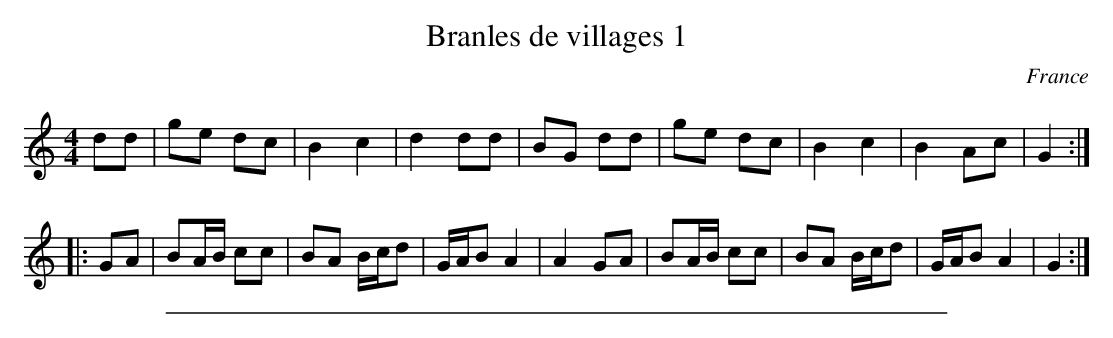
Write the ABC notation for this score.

X:1
T: Branles de villages 1
O:France
M:4/4
K:GMix
dd|\
ge dc|B2c2|d2dd|BG dd|ge dc|B2c2|B2Ac|G2::
GA|\
BA/B/ cc|BA B/c/d|G/A/B A2|A2GA|\
BA/B/ cc|BA B/c/d|G/A/B A2|G2:|
